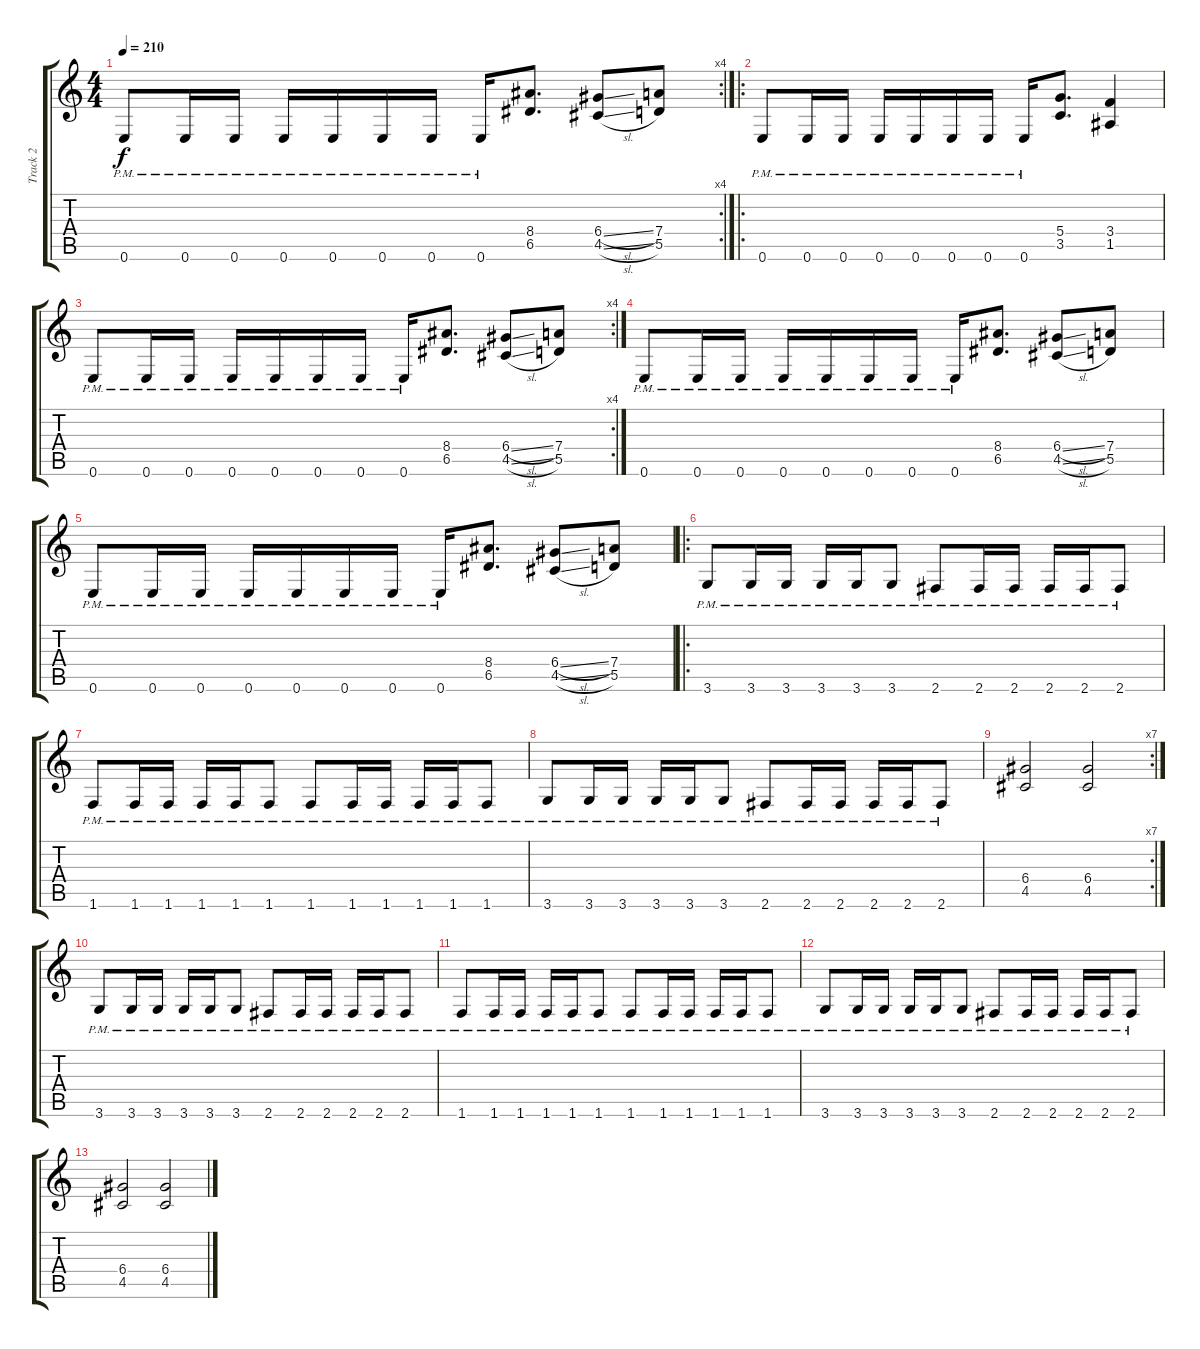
\track ("Track 2" "Track 2") {instrument distortionguitar}
\staff {score tabs}
\tuning (E4 B3 G3 D3 A2 E2) {hide}
\rc 4
\ts (4 4)
\tempo 210
\clef g2
\ks c
0.6{pm}.8{dy f} 0.6{pm}.16 0.6{pm}.16 0.6{pm}.16 0.6{pm}.16 0.6{pm}.16 0.6{pm}.16 0.6{pm}.16 (8.4 6.5).8{d} (6.4{sl} 4.5{sl}).8 (7.4 5.5).8 |
\ro
0.6{pm}.8 0.6{pm}.16 0.6{pm}.16 0.6{pm}.16 0.6{pm}.16 0.6{pm}.16 0.6{pm}.16 0.6{pm}.16 (5.4 3.5).8{d} (3.4 1.5).4 |
\rc 4
0.6{pm}.8 0.6{pm}.16 0.6{pm}.16 0.6{pm}.16 0.6{pm}.16 0.6{pm}.16 0.6{pm}.16 0.6{pm}.16 (8.4 6.5).8{d} (6.4{sl} 4.5{sl}).8 (7.4 5.5).8 |
0.6{pm}.8 0.6{pm}.16 0.6{pm}.16 0.6{pm}.16 0.6{pm}.16 0.6{pm}.16 0.6{pm}.16 0.6{pm}.16 (8.4 6.5).8{d} (6.4{sl} 4.5{sl}).8 (7.4 5.5).8 |
0.6{pm}.8 0.6{pm}.16 0.6{pm}.16 0.6{pm}.16 0.6{pm}.16 0.6{pm}.16 0.6{pm}.16 0.6{pm}.16 (8.4 6.5).8{d} (6.4{sl} 4.5{sl}).8 (7.4 5.5).8 |
\ro
3.6{pm}.8 3.6{pm}.16 3.6{pm}.16 3.6{pm}.16 3.6{pm}.16 3.6{pm}.8 2.6{pm}.8 2.6{pm}.16 2.6{pm}.16 2.6{pm}.16 2.6{pm}.16 2.6{pm}.8 |
1.6{pm}.8 1.6{pm}.16 1.6{pm}.16 1.6{pm}.16 1.6{pm}.16 1.6{pm}.8 1.6{pm}.8 1.6{pm}.16 1.6{pm}.16 1.6{pm}.16 1.6{pm}.16 1.6{pm}.8 |
3.6{pm}.8 3.6{pm}.16 3.6{pm}.16 3.6{pm}.16 3.6{pm}.16 3.6{pm}.8 2.6{pm}.8 2.6{pm}.16 2.6{pm}.16 2.6{pm}.16 2.6{pm}.16 2.6{pm}.8 |
\rc 7
(6.4 4.5).2 (6.4 4.5).2 |
3.6{pm}.8 3.6{pm}.16 3.6{pm}.16 3.6{pm}.16 3.6{pm}.16 3.6{pm}.8 2.6{pm}.8 2.6{pm}.16 2.6{pm}.16 2.6{pm}.16 2.6{pm}.16 2.6{pm}.8 |
1.6{pm}.8 1.6{pm}.16 1.6{pm}.16 1.6{pm}.16 1.6{pm}.16 1.6{pm}.8 1.6{pm}.8 1.6{pm}.16 1.6{pm}.16 1.6{pm}.16 1.6{pm}.16 1.6{pm}.8 |
3.6{pm}.8 3.6{pm}.16 3.6{pm}.16 3.6{pm}.16 3.6{pm}.16 3.6{pm}.8 2.6{pm}.8 2.6{pm}.16 2.6{pm}.16 2.6{pm}.16 2.6{pm}.16 2.6{pm}.8 |
(6.4 4.5).2 (6.4 4.5).2
